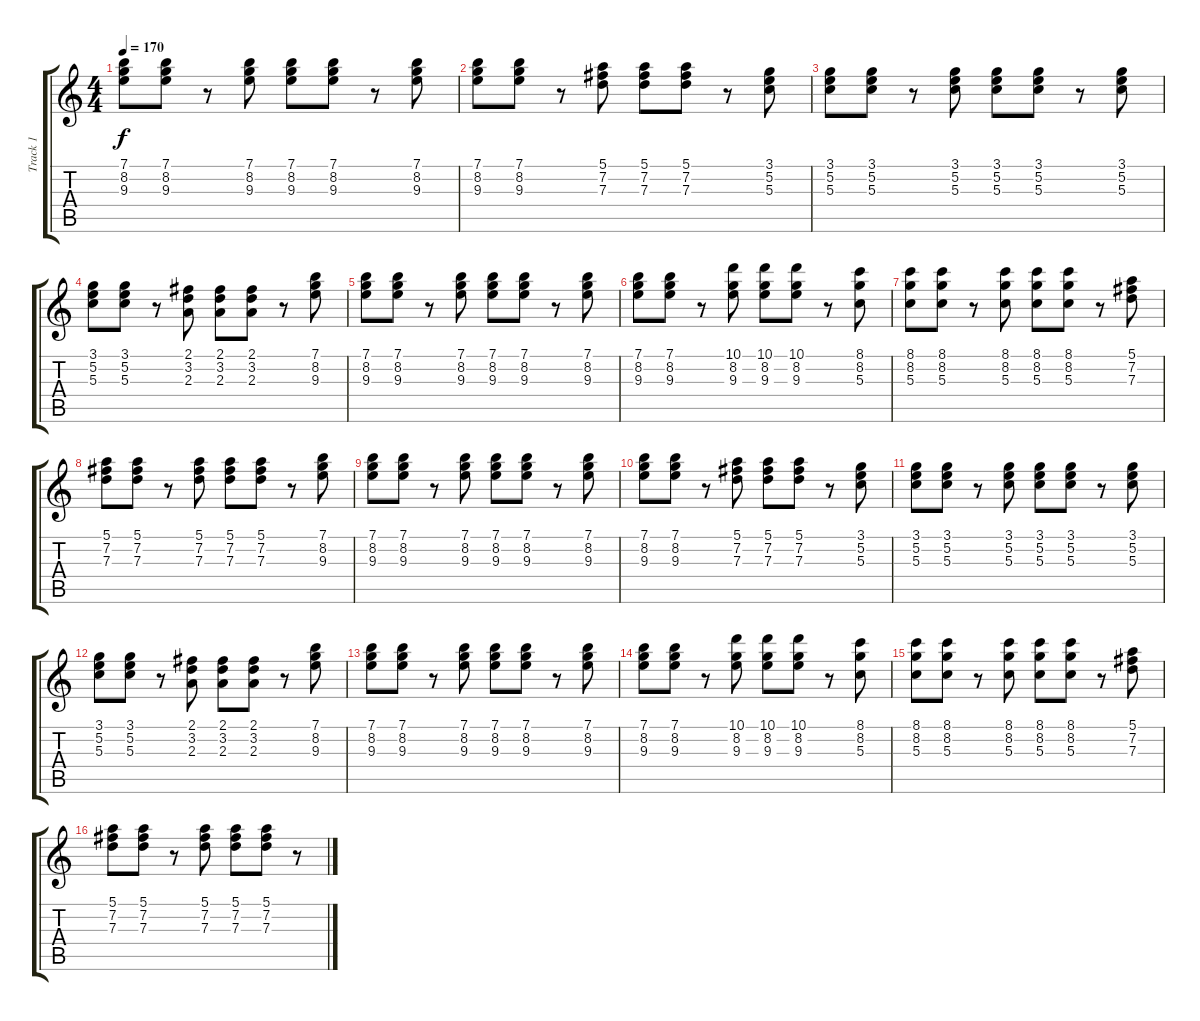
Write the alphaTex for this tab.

\track ("Track 1" "Track 1") {instrument overdrivenguitar}
\staff {score tabs}
\tuning (E4 B3 G3 D3 A2 E2) {hide}
\ts (4 4)
\tempo 170
\clef g2
\ks c
(7.1 8.2 9.3).8{dy f instrument electricguitarclean} (7.1 8.2 9.3).8 r.8 (7.1 8.2 9.3).8 (7.1 8.2 9.3).8 (7.1 8.2 9.3).8 r.8 (7.1 8.2 9.3).8 |
(7.1 8.2 9.3).8 (7.1 8.2 9.3).8 r.8 (5.1 7.2 7.3).8 (5.1 7.2 7.3).8 (5.1 7.2 7.3).8 r.8 (3.1 5.2 5.3).8 |
(3.1 5.2 5.3).8 (3.1 5.2 5.3).8 r.8 (3.1 5.2 5.3).8 (3.1 5.2 5.3).8 (3.1 5.2 5.3).8 r.8 (3.1 5.2 5.3).8 |
(3.1 5.2 5.3).8 (3.1 5.2 5.3).8 r.8 (2.1 3.2 2.3).8 (2.1 3.2 2.3).8 (2.1 3.2 2.3).8 r.8 (7.1 8.2 9.3).8 |
(7.1 8.2 9.3).8{instrument electricguitarclean} (7.1 8.2 9.3).8 r.8 (7.1 8.2 9.3).8 (7.1 8.2 9.3).8 (7.1 8.2 9.3).8 r.8 (7.1 8.2 9.3).8 |
(7.1 8.2 9.3).8 (7.1 8.2 9.3).8 r.8 (10.1 8.2 9.3).8 (10.1 8.2 9.3).8 (10.1 8.2 9.3).8 r.8 (8.1 8.2 5.3).8 |
(8.1 8.2 5.3).8 (8.1 8.2 5.3).8 r.8 (8.1 8.2 5.3).8 (8.1 8.2 5.3).8 (8.1 8.2 5.3).8 r.8 (5.1 7.2 7.3).8 |
(5.1 7.2 7.3).8 (5.1 7.2 7.3).8 r.8 (5.1 7.2 7.3).8 (5.1 7.2 7.3).8 (5.1 7.2 7.3).8 r.8 (7.1 8.2 9.3).8 |
(7.1 8.2 9.3).8{instrument electricguitarclean} (7.1 8.2 9.3).8 r.8 (7.1 8.2 9.3).8 (7.1 8.2 9.3).8 (7.1 8.2 9.3).8 r.8 (7.1 8.2 9.3).8 |
(7.1 8.2 9.3).8 (7.1 8.2 9.3).8 r.8 (5.1 7.2 7.3).8 (5.1 7.2 7.3).8 (5.1 7.2 7.3).8 r.8 (3.1 5.2 5.3).8 |
(3.1 5.2 5.3).8 (3.1 5.2 5.3).8 r.8 (3.1 5.2 5.3).8 (3.1 5.2 5.3).8 (3.1 5.2 5.3).8 r.8 (3.1 5.2 5.3).8 |
(3.1 5.2 5.3).8 (3.1 5.2 5.3).8 r.8 (2.1 3.2 2.3).8 (2.1 3.2 2.3).8 (2.1 3.2 2.3).8 r.8 (7.1 8.2 9.3).8 |
(7.1 8.2 9.3).8{instrument electricguitarclean} (7.1 8.2 9.3).8 r.8 (7.1 8.2 9.3).8 (7.1 8.2 9.3).8 (7.1 8.2 9.3).8 r.8 (7.1 8.2 9.3).8 |
(7.1 8.2 9.3).8 (7.1 8.2 9.3).8 r.8 (10.1 8.2 9.3).8 (10.1 8.2 9.3).8 (10.1 8.2 9.3).8 r.8 (8.1 8.2 5.3).8 |
(8.1 8.2 5.3).8 (8.1 8.2 5.3).8 r.8 (8.1 8.2 5.3).8 (8.1 8.2 5.3).8 (8.1 8.2 5.3).8 r.8 (5.1 7.2 7.3).8 |
(5.1 7.2 7.3).8 (5.1 7.2 7.3).8 r.8 (5.1 7.2 7.3).8 (5.1 7.2 7.3).8 (5.1 7.2 7.3).8 r.8
